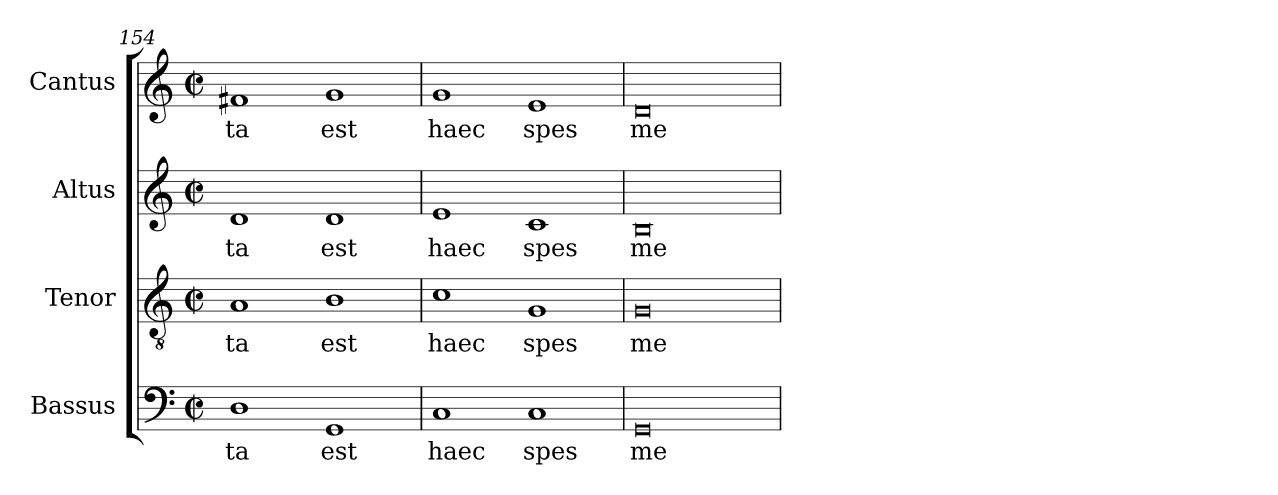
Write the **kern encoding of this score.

**kern	**text	**kern	**text	**kern	**text	**kern	**text
*part4	*part4	*part3	*part3	*part2	*part2	*part1	*part1
*staff4	*staff4	*staff3	*staff3	*staff2	*staff2	*staff1	*staff1
*I"Bassus	*	*I"Tenor	*	*I"Altus	*	*I"Cantus	*
*clefF4	*	*clefGv2	*	*clefG2	*	*clefG2	*
*M2/2	*	*M2/2	*	*M2/2	*	*M2/2	*
*met(c|)	*	*met(c|)	*	*met(c|)	*	*met(c|)	*
=154	=154	=154	=154	=154	=154	=154	=154
!	!LO:LY:b:cj	!	!LO:LY:b:cj	!	!LO:LY:b:cj	!	!LO:LY:b:cj
1D	ta	1A	ta	1d	ta	1f#X	ta
!	!LO:LY:b:cj	!	!LO:LY:b:cj	!	!LO:LY:b:cj	!	!LO:LY:b:cj
1GG	est	1B	est	1d	est	1g	est
!!LO:LB:g=z
=155	=155	=155	=155	=155	=155	=155	=155
!	!LO:LY:b:cj	!	!LO:LY:b:cj	!	!LO:LY:b:cj	!	!LO:LY:b:cj
1C	haec	1c	haec	1e	haec	1g	haec
!	!LO:LY:b:cj	!	!LO:LY:b:cj	!	!LO:LY:b:cj	!	!LO:LY:b:cj
1C	spes	1G	spes	1c	spes	1e	spes
=156	=156	=156	=156	=156	=156	=156	=156
!	!LO:LY:b:cj	!	!LO:LY:b:cj	!	!LO:LY:b:cj	!	!LO:LY:b:cj
0GG	me	0G	me-	0B	me	0d	me-
=	=	=	=	=	=	=	=
*-	*-	*-	*-	*-	*-	*-	*-
